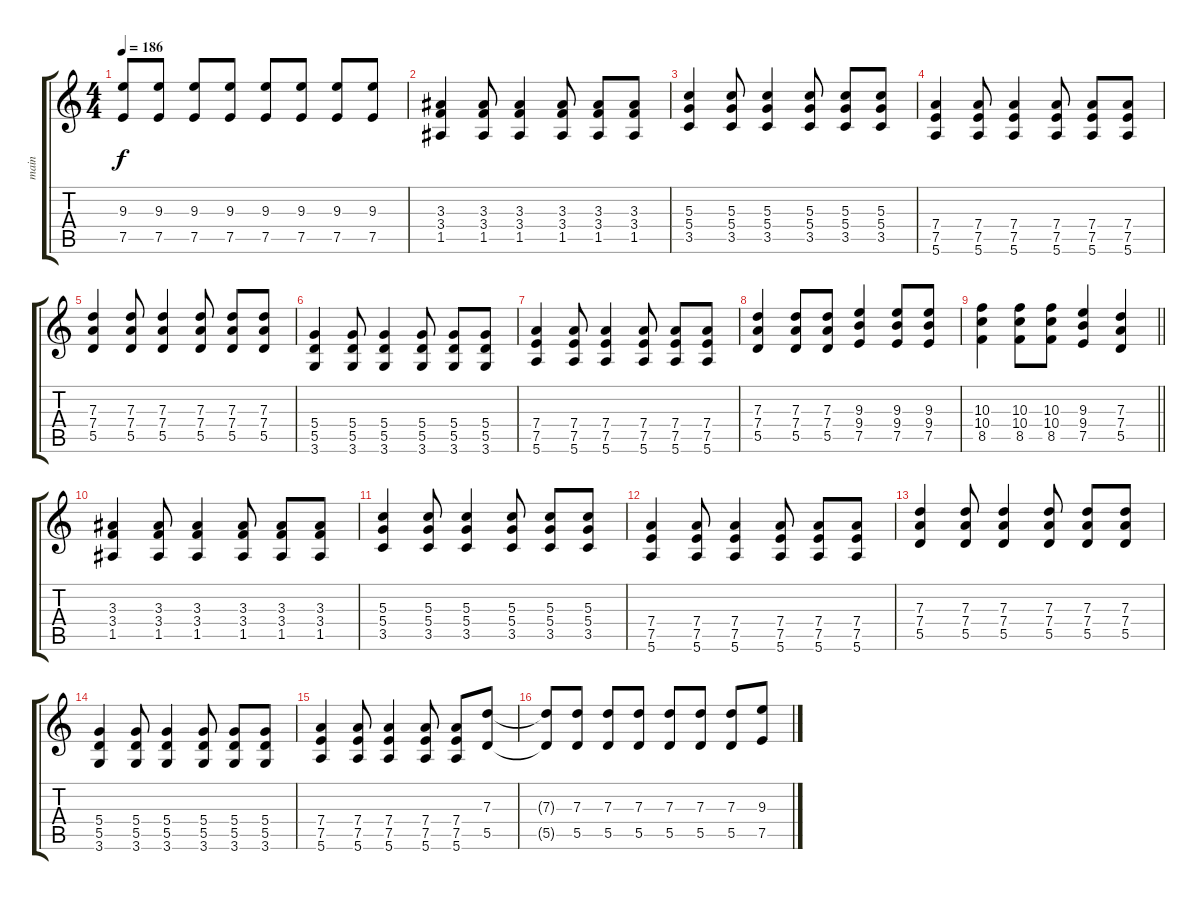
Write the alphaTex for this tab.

\track ("main" "main") {instrument distortionguitar}
\staff {score tabs}
\tuning (E4 B3 G3 D3 A2 E2) {hide}
\ts (4 4)
\tempo 186
\clef g2
\ks c
(9.3{t} 7.5{t}).8{dy f} (9.3 7.5).8 (9.3 7.5).8 (9.3 7.5).8 (9.3 7.5).8 (9.3 7.5).8 (9.3 7.5).8 (9.3 7.5).8 |
(3.3 3.4 1.5).4 (3.3 3.4 1.5).8 (3.3 3.4 1.5).4 (3.3 3.4 1.5).8 (3.3 3.4 1.5).8 (3.3 3.4 1.5).8 |
(5.3 5.4 3.5).4 (5.3 5.4 3.5).8 (5.3 5.4 3.5).4 (5.3 5.4 3.5).8 (5.3 5.4 3.5).8 (5.3 5.4 3.5).8 |
(7.4 7.5 5.6).4 (7.4 7.5 5.6).8 (7.4 7.5 5.6).4 (7.4 7.5 5.6).8 (7.4 7.5 5.6).8 (7.4 7.5 5.6).8 |
(7.3 7.4 5.5).4 (7.3 7.4 5.5).8 (7.3 7.4 5.5).4 (7.3 7.4 5.5).8 (7.3 7.4 5.5).8 (7.3 7.4 5.5).8 |
(5.4 5.5 3.6).4 (5.4 5.5 3.6).8 (5.4 5.5 3.6).4 (5.4 5.5 3.6).8 (5.4 5.5 3.6).8 (5.4 5.5 3.6).8 |
(7.4 7.5 5.6).4 (7.4 7.5 5.6).8 (7.4 7.5 5.6).4 (7.4 7.5 5.6).8 (7.4 7.5 5.6).8 (7.4 7.5 5.6).8 |
(7.3 7.4 5.5).4 (7.3 7.4 5.5).8 (7.3 7.4 5.5).8 (9.3 9.4 7.5).4 (9.3 9.4 7.5).8 (9.3 9.4 7.5).8 |
\barLineRight lightlight
(10.3 10.4 8.5).4 (10.3 10.4 8.5).8 (10.3 10.4 8.5).8 (9.3 9.4 7.5).4 (7.3 7.4 5.5).4 |
(3.3 3.4 1.5).4 (3.3 3.4 1.5).8 (3.3 3.4 1.5).4 (3.3 3.4 1.5).8 (3.3 3.4 1.5).8 (3.3 3.4 1.5).8 |
(5.3 5.4 3.5).4 (5.3 5.4 3.5).8 (5.3 5.4 3.5).4 (5.3 5.4 3.5).8 (5.3 5.4 3.5).8 (5.3 5.4 3.5).8 |
(7.4 7.5 5.6).4 (7.4 7.5 5.6).8 (7.4 7.5 5.6).4 (7.4 7.5 5.6).8 (7.4 7.5 5.6).8 (7.4 7.5 5.6).8 |
(7.3 7.4 5.5).4 (7.3 7.4 5.5).8 (7.3 7.4 5.5).4 (7.3 7.4 5.5).8 (7.3 7.4 5.5).8 (7.3 7.4 5.5).8 |
(5.4 5.5 3.6).4 (5.4 5.5 3.6).8 (5.4 5.5 3.6).4 (5.4 5.5 3.6).8 (5.4 5.5 3.6).8 (5.4 5.5 3.6).8 |
(7.4 7.5 5.6).4 (7.4 7.5 5.6).8 (7.4 7.5 5.6).4 (7.4 7.5 5.6).8 (7.4 7.5 5.6).8 (7.3 5.5).8 |
(7.3{t} 5.5{t}).8 (7.3 5.5).8 (7.3 5.5).8 (7.3 5.5).8 (7.3 5.5).8 (7.3 5.5).8 (7.3 5.5).8 (9.3 7.5).8
